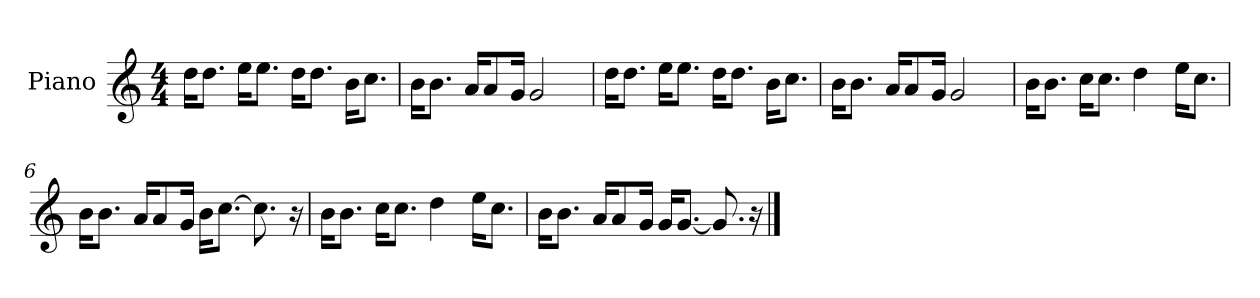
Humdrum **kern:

**kern
*part1
*staff1
*I"Piano
*I'P-no
*clefG2
*k[]
*M4/4
*MM90
=1
16dd\KL
8.dd\J
16ee\KL
8.ee\J
16dd\KL
8.dd\J
16b\KL
8.cc\J
=2
16b\KL
8.b\J
16a/KL
8a/
16g/Jk
2g/
=3
16dd\KL
8.dd\J
16ee\KL
8.ee\J
16dd\KL
8.dd\J
16b\KL
8.cc\J
=4
16b\KL
8.b\J
16a/KL
8a/
16g/Jk
2g/
!!LO:LB:g=z
=5
16b\KL
8.b\J
16cc\KL
8.cc\J
4dd\
16ee\KL
8.cc\J
=6
16b\KL
8.b\J
16a/KL
8a/
16g/Jk
16b\KL
[8.cc\J
8.cc\]
16r
=7
16b\KL
8.b\J
16cc\KL
8.cc\J
4dd\
16ee\KL
8.cc\J
=8
16b\KL
8.b\J
16a/KL
8a/
16g/Jk
16g/KL
[8.g/J
8.g/]
16r
==
*-
